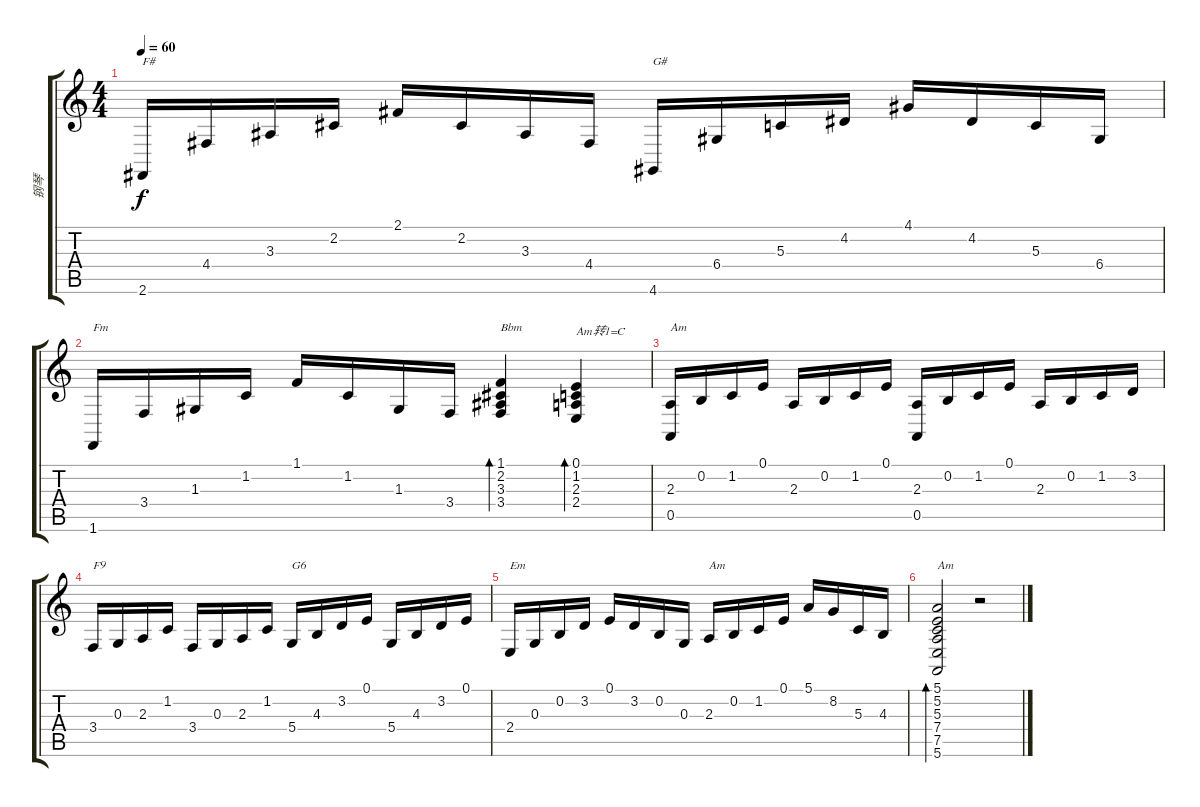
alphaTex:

\track ("钢琴" "钢琴") {instrument electricgrandpiano}
\staff {score tabs}
\tuning (E4 B3 G3 D3 A2 E2) {hide}
\ts (4 4)
\tempo 60
\clef g2
\ks c
2.6.16{txt "F#" dy f} 4.4.16 3.3.16 2.2.16 2.1.16 2.2.16 3.3.16 4.4.16 4.6.16{txt "G#"} 6.4.16 5.3.16 4.2.16 4.1.16 4.2.16 5.3.16 6.4.16 |
1.6.16{txt "Fm"} 3.4.16 1.3.16 1.2.16 1.1.16 1.2.16 1.3.16 3.4.16 (1.1 2.2 3.3 3.4).4{bd 240 txt "Bbm"} (0.1 1.2 2.3 2.4).4{bd 240 txt "Am转1=C"} |
(2.3 0.5).16{txt "Am"} 0.2.16 1.2.16 0.1.16 2.3.16 0.2.16 1.2.16 0.1.16 (2.3 0.5).16 0.2.16 1.2.16 0.1.16 2.3.16 0.2.16 1.2.16 3.2.16 |
3.4.16{txt "F9"} 0.3.16 2.3.16 1.2.16 3.4.16 0.3.16 2.3.16 1.2.16 5.4.16{txt "G6"} 4.3.16 3.2.16 0.1.16 5.4.16 4.3.16 3.2.16 0.1.16 |
2.4.16{txt "Em"} 0.3.16 0.2.16 3.2.16 0.1.16 3.2.16 0.2.16 0.3.16 2.3.16{txt "Am"} 0.2.16 1.2.16 0.1.16 5.1.16 8.2.16 5.3.16 4.3.16 |
(5.1 5.2 5.3 7.4 7.5 5.6).2{bd 240 txt "Am"} r.2
